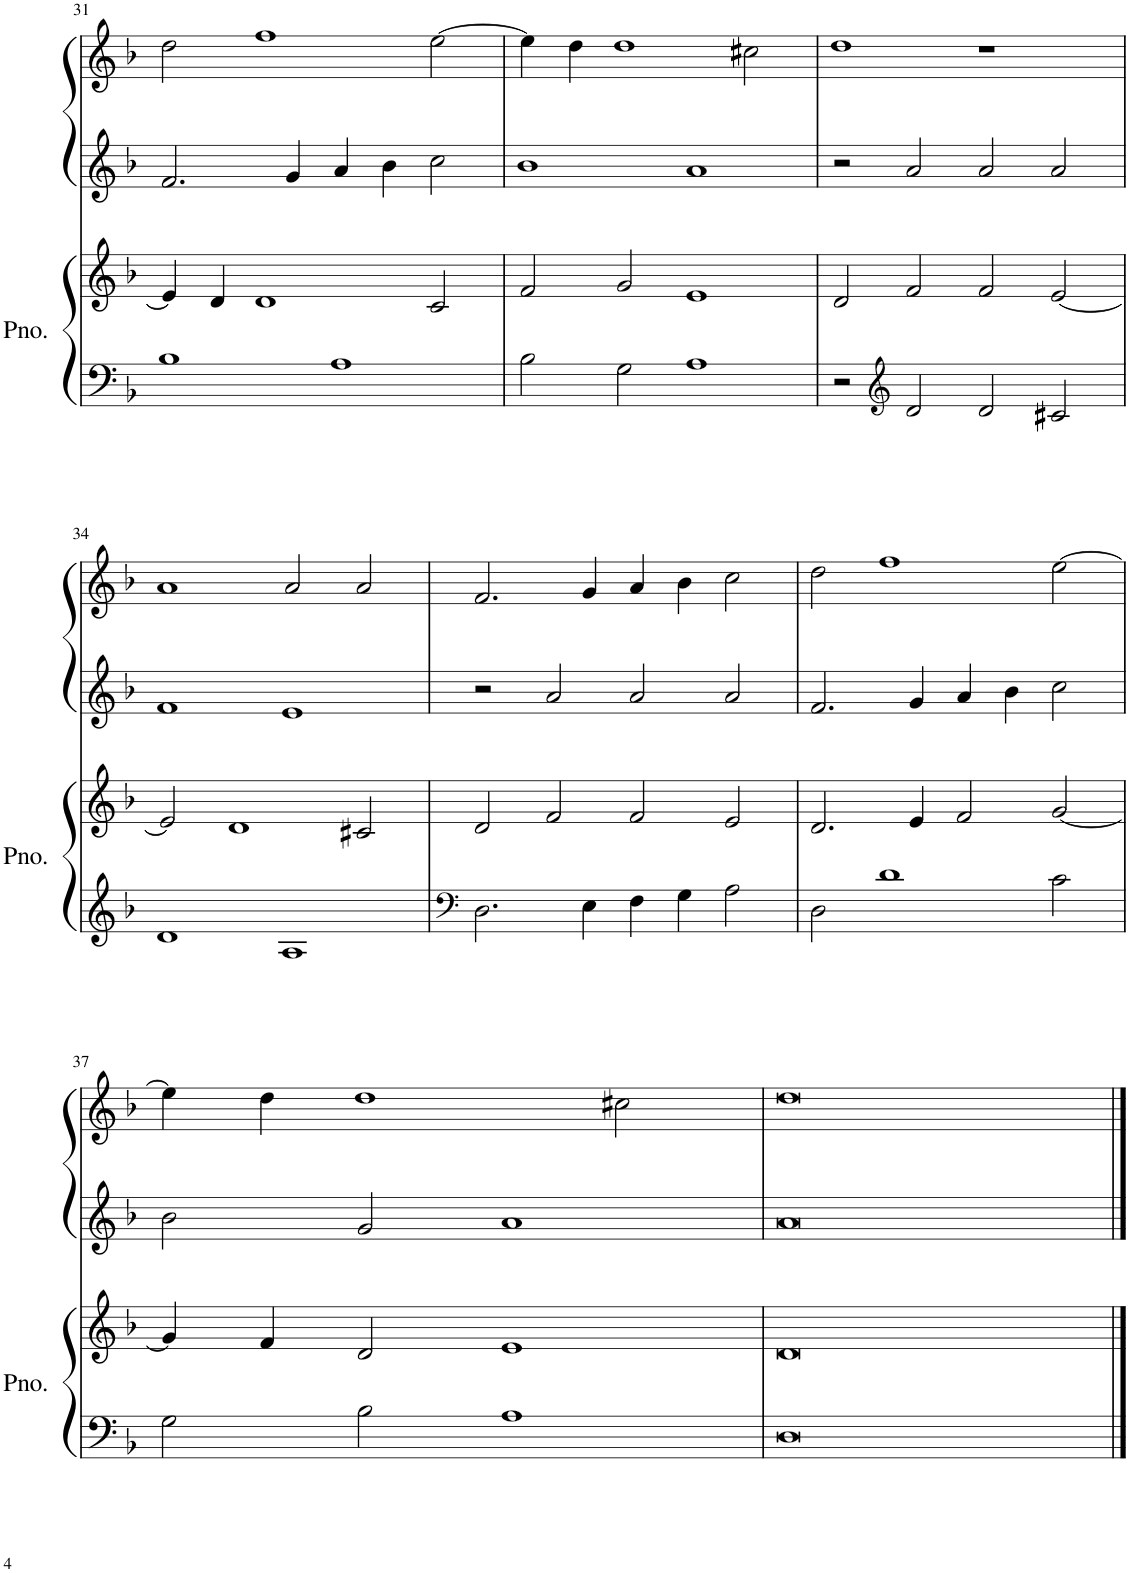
**kern	**kern	**kern	**kern
*part2	*part2	*part1	*part1
*staff4	*staff3	*staff2	*staff1
*I"Piano	*	*I"Grand Piano	*
*I'Pno.	*	*I'Pno	*
!!LO:PB:g=z
*clefF4	*clefG2	*clefG2	*clefG2
*k[b-]	*k[b-]	*k[b-]	*k[b-]
*M4/2	*M4/2	*M4/2	*M4/2
=31	=31	=31	=31
1B-	4e/]	2.f/	2dd\
.	4d/	.	.
.	1d	.	1ff
.	.	4g/	.
1A	.	4a/	.
.	.	4b-\	.
.	2c/	2cc\	[2ee\
=32	=32	=32	=32
2B-\	2f/	1b-	4ee\]
.	.	.	4dd\
2G\	2g/	.	1dd
1A	1e	1a	.
.	.	.	2cc#X\
=33	=33	=33	=33
2r	2d/	2r	1dd
*clefG2	*	*	*
2d/	2f/	2a/	.
2d/	2f/	2a/	1r
2c#X/	[2e/	2a/	.
!!LO:LB:g=z
=34	=34	=34	=34
1d	2e/]	1f	1a
.	1d	.	.
1A	.	1e	2a/
.	2c#X/	.	2a/
=35	=35	=35	=35
*clefF4	*	*	*
2.D\	2d/	2r	2.f/
.	2f/	2a/	.
4E\	.	.	4g/
4F\	2f/	2a/	4a/
4G\	.	.	4b-\
2A\	2e/	2a/	2cc\
=36	=36	=36	=36
2D\	2.d/	2.f/	2dd\
1d	.	.	1ff
.	4e/	4g/	.
.	2f/	4a/	.
.	.	4b-\	.
2c\	[2g/	2cc\	[2ee\
!!LO:LB:g=z
=37	=37	=37	=37
2G\	4g/]	2b-\	4ee\]
.	4f/	.	4dd\
2B-\	2d/	2g/	1dd
1A	1e	1a	.
.	.	.	2cc#X\
=38	=38	=38	=38
0D	0d	0a	0dd
==	==	==	==
*-	*-	*-	*-
